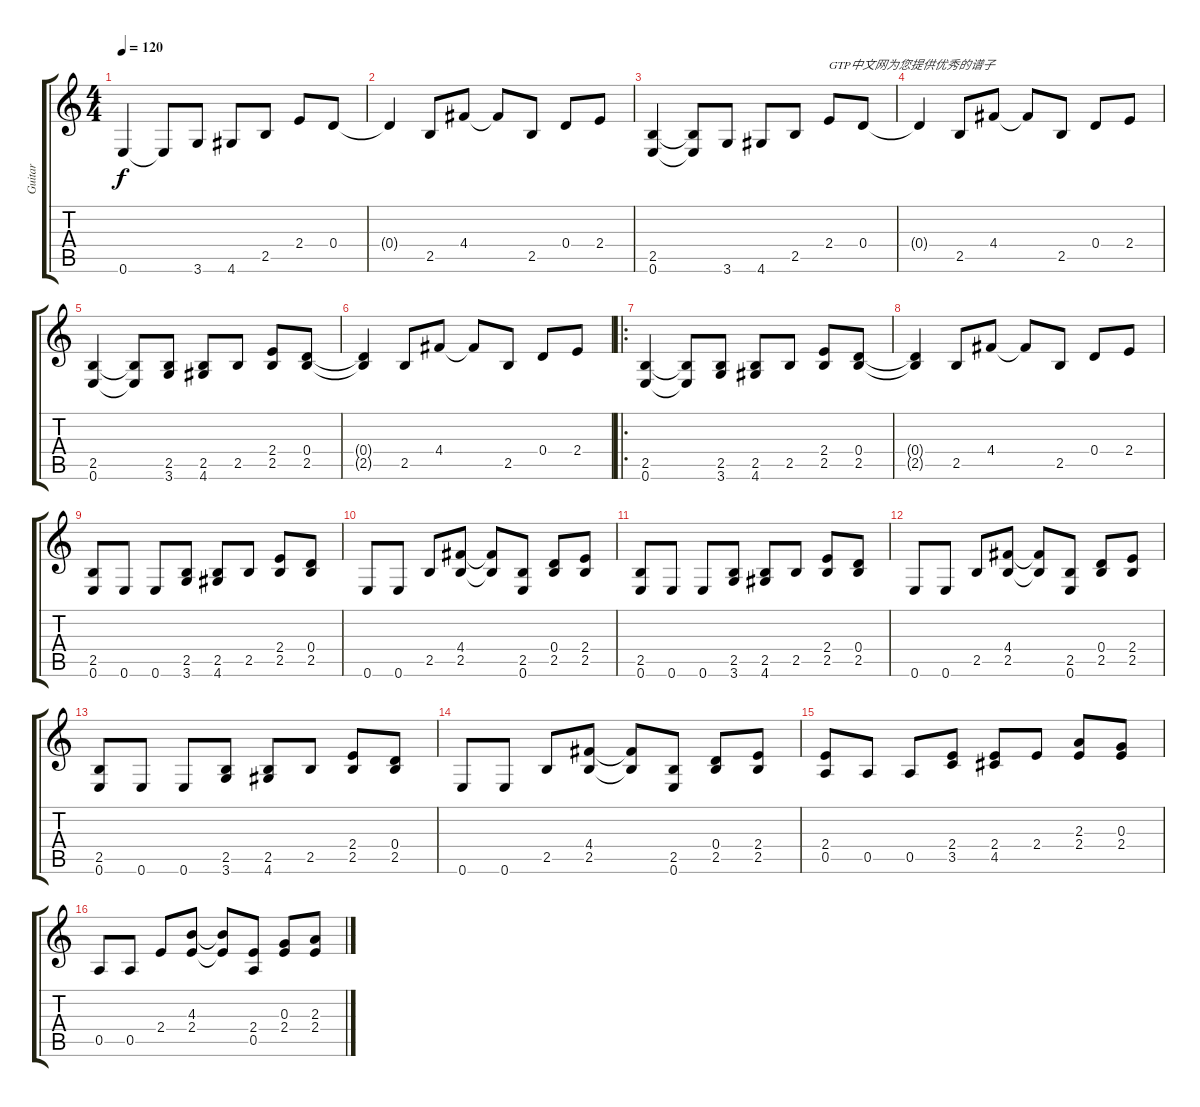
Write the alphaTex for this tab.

\track ("Guitar" "Guitar") {instrument acousticguitarsteel}
\staff {score tabs}
\tuning (E4 B3 G3 D3 A2 E2) {hide}
\ts (4 4)
\tempo 120
\clef g2
\ks c
0.6.4{dy f instrument acousticguitarsteel} 0.6{t}.8 3.6.8 4.6.8 2.5.8 2.4.8 0.4.8 |
0.4{t}.4 2.5.8 4.4.8 4.4{t}.8 2.5.8 0.4.8 2.4.8 |
(2.5 0.6).4 (2.5{t} 0.6{t}).8 3.6.8 4.6.8 2.5.8 2.4.8{txt "GTP中文网为您提供优秀的谱子"} 0.4.8 |
0.4{t}.4 2.5.8 4.4.8 4.4{t}.8 2.5.8 0.4.8 2.4.8 |
(2.5 0.6).4 (2.5{t} 0.6{t}).8 (2.5 3.6).8 (2.5 4.6).8 2.5.8 (2.4 2.5).8 (0.4 2.5).8 |
(0.4{t} 2.5{t}).4 2.5.8 4.4.8 4.4{t}.8 2.5.8 0.4.8 2.4.8 |
\ro
(2.5 0.6).4 (2.5{t} 0.6{t}).8 (2.5 3.6).8 (2.5 4.6).8 2.5.8 (2.4 2.5).8 (0.4 2.5).8 |
(0.4{t} 2.5{t}).4 2.5.8 4.4.8 4.4{t}.8 2.5.8 0.4.8 2.4.8 |
(2.5 0.6).8 0.6.8 0.6.8 (2.5 3.6).8 (2.5 4.6).8 2.5.8 (2.4 2.5).8 (0.4 2.5).8 |
0.6.8 0.6.8 2.5.8 (4.4 2.5).8 (4.4{t} 2.5{t}).8 (2.5 0.6).8 (0.4 2.5).8 (2.4 2.5).8 |
(2.5 0.6).8 0.6.8 0.6.8 (2.5 3.6).8 (2.5 4.6).8 2.5.8 (2.4 2.5).8 (0.4 2.5).8 |
0.6.8 0.6.8 2.5.8 (4.4 2.5).8 (4.4{t} 2.5{t}).8 (2.5 0.6).8 (0.4 2.5).8 (2.4 2.5).8 |
(2.5 0.6).8 0.6.8 0.6.8 (2.5 3.6).8 (2.5 4.6).8 2.5.8 (2.4 2.5).8 (0.4 2.5).8 |
0.6.8 0.6.8 2.5.8 (4.4 2.5).8 (4.4{t} 2.5{t}).8 (2.5 0.6).8 (0.4 2.5).8 (2.4 2.5).8 |
(2.4 0.5).8 0.5.8 0.5.8 (2.4 3.5).8 (2.4 4.5).8 2.4.8 (2.3 2.4).8 (0.3 2.4).8 |
0.5.8 0.5.8 2.4.8 (4.3 2.4).8 (4.3{t} 2.4{t}).8 (2.4 0.5).8 (0.3 2.4).8 (2.3 2.4).8
